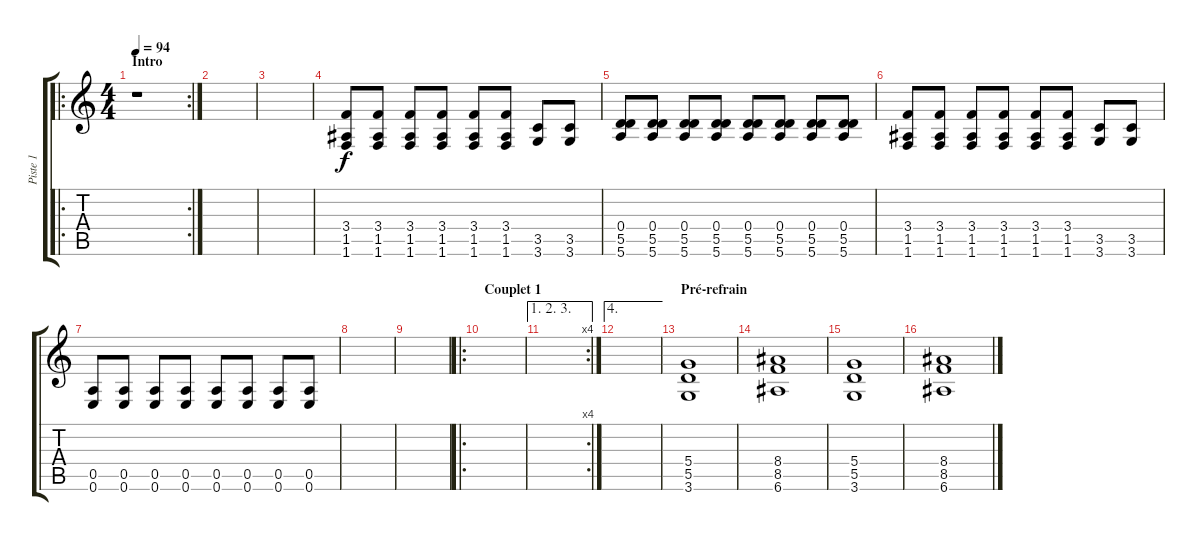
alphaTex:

\track ("Piste 1" "Piste 1") {instrument distortionguitar}
\staff {score tabs}
\tuning (E4 B3 G3 D3 A2 E2) {hide}
\ro
\rc 2
\ts (4 4)
\section ("" "Intro")
\tempo 94
\clef g2
\ks c
r.1{dy f instrument distortionguitar} |
|
|
(3.4 1.5 1.6).8 (3.4 1.5 1.6).8 (3.4 1.5 1.6).8 (3.4 1.5 1.6).8 (3.4 1.5 1.6).8 (3.4 1.5 1.6).8 (3.5 3.6).8 (3.5 3.6).8 |
(0.4 5.5 5.6).8 (0.4 5.5 5.6).8 (0.4 5.5 5.6).8 (0.4 5.5 5.6).8 (0.4 5.5 5.6).8 (0.4 5.5 5.6).8 (0.4 5.5 5.6).8 (0.4 5.5 5.6).8 |
(3.4 1.5 1.6).8 (3.4 1.5 1.6).8 (3.4 1.5 1.6).8 (3.4 1.5 1.6).8 (3.4 1.5 1.6).8 (3.4 1.5 1.6).8 (3.5 3.6).8 (3.5 3.6).8 |
(0.5 0.6).8 (0.5 0.6).8 (0.5 0.6).8 (0.5 0.6).8 (0.5 0.6).8 (0.5 0.6).8 (0.5 0.6).8 (0.5 0.6).8 |
|
|
\ro
\section ("" "Couplet 1")
|
\ae (1 2 3)
\rc 4
|
\ae 4
|
\section ("" "Pré-refrain")
(5.4 5.5 3.6).1 |
(8.4 8.5 6.6).1 |
(5.4 5.5 3.6).1 |
(8.4 8.5 6.6).1
